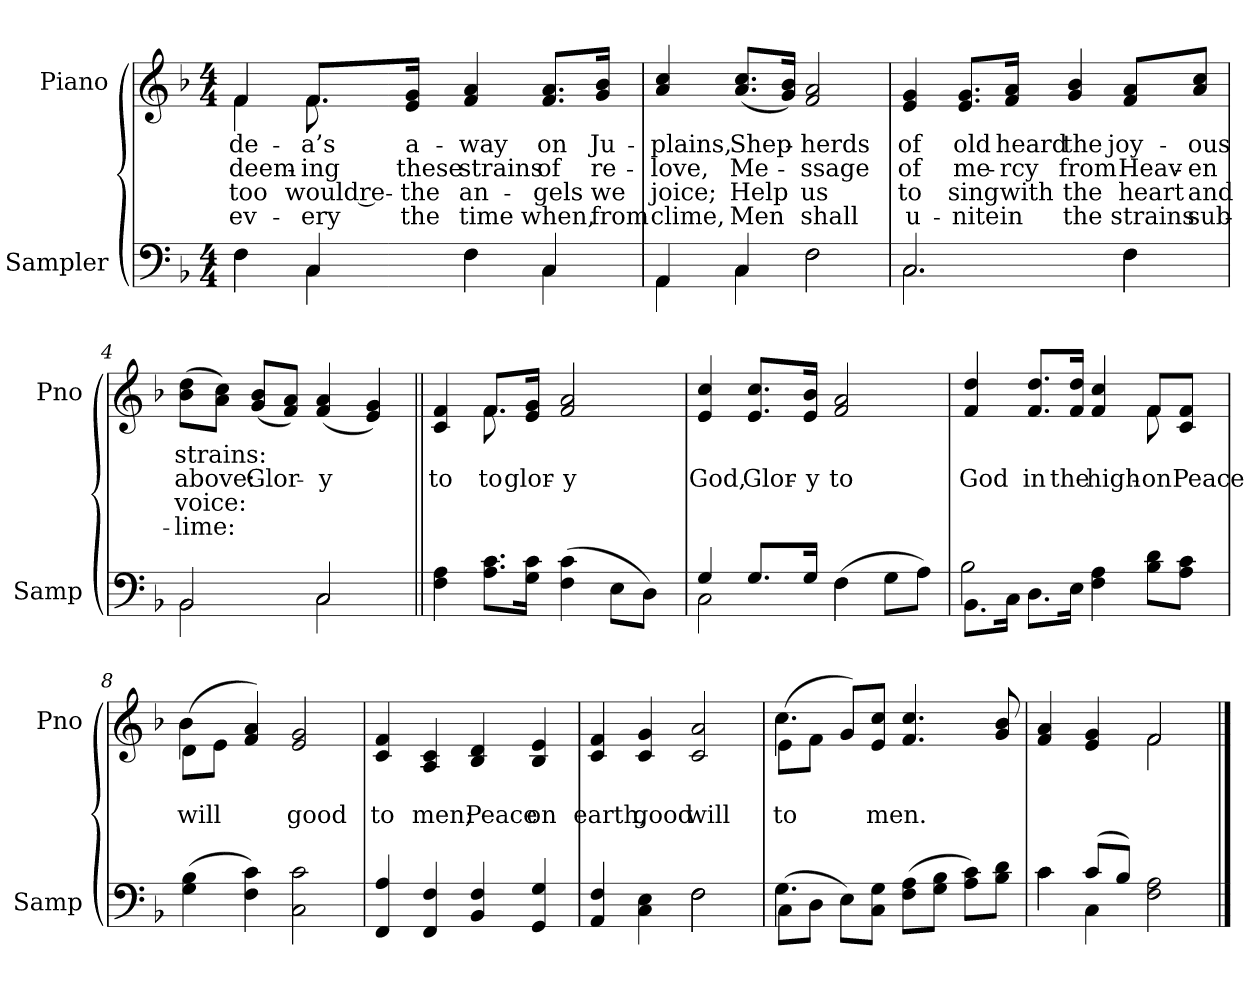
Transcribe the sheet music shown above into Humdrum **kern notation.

**kern	**kern	**text	**text	**text	**text
*part2	*part1	*part1	*part1	*part1	*part1
*staff2	*staff1	*staff1	*staff1	*staff1	*staff1
*I"Sampler	*I"Piano	*	*	*	*
*I'Samp	*I'Pno	*	*	*	*
*clefF4	*clefG2	*	*	*	*
*k[b-]	*k[b-]	*	*	*	*
*F:	*F:	*	*	*	*
*M4/4	*M4/4	*	*	*	*
=1	=1	=1	=1	=1	=1
*^	*^	*	*	*	*
4F\	4F	4f/	4f	-de-	-deem-	too	ev-
4C/	4C	8.f/L	8.f	-a’s	-ing	would re-	-ery
.	.	16e/ 16g/Jk	2ryy	a-	these	the	the
4F\	4F	4f/ 4a/	.	-way	strains	an-	time
4C/	4C	8.f/ 8.a/L	.	on	of	-gels	when,
.	.	16g/ 16b-/Jk	16ryy	Ju-	re-	we	from
*	*	*v	*v	*	*	*	*
=2	=2	=2	=2	=2	=2	=2
4AA/	4AA	4a/ 4cc/	plains,	love,	-joice;	clime,
4C/	4C	(8.a/ 8.cc/L	Shep-	Me-	Help	Men
.	.	16g/ 16b-/Jk)	.	.	.	.
2F\	2F	2f/ 2a/	-herds	-ssage	us	shall
=3	=3	=3	=3	=3	=3	=3
2.C/	2.C	4e/ 4g/	of	of	to	u-
.	.	8.e/ 8.g/L	old	me-	sing	-nite
.	.	16f/ 16a/Jk	heard	-rcy	with	in
.	.	4g/ 4b-/	the	from	the	the
4F\	4F	8f/ 8a/L	joy-	Heav-	heart	strains
.	.	8a/ 8cc/J	-ous	-en	and	sub-
=4	=4	=4	=4	=4	=4	=4
2BB-/	2BB-	(8b-\ 8dd\L	strains:	above:	voice:	-lime:
.	.	8a\ 8cc\J)	.	.	.	.
.	.	(8g/ 8b-/L	.	Glor-	.	.
.	.	8f/ 8a/J)	.	.	.	.
2C/	2C	(4f/ 4a/	.	-y	.	.
.	.	4e/ 4g/)	.	.	.	.
*v	*v	*	*	*	*	*
=5||	=5||	=5||	=5||	=5||	=5||
*	*^	*	*	*	*
4F\ 4A\	4c/ 4f/	4ryy	.	to	.	.
8.A\ 8.c\L	8.f/L	8.f	.	to	.	.
16G\ 16c\Jk	16e/ 16g/Jk	2ryy	.	glor-	.	.
(4F 4c	2f/ 2a/	.	.	-y	.	.
8E\L	.	.	.	.	.	.
8D\J)	.	.	.	.	.	.
.	.	16ryy	.	.	.	.
*	*v	*v	*	*	*	*
=6	=6	=6	=6	=6	=6
*^	*	*	*	*	*
4G/	2C	4e/ 4cc/	.	God,	.	.
8.G/L	.	8.e/ 8.cc/L	.	Glor-	.	.
16G/Jk	.	16e/ 16b-/Jk	.	-y	.	.
(4F\	4F	2f/ 2a/	.	to	.	.
8G\L	4ryy	.	.	.	.	.
8A\J)	.	.	.	.	.	.
=7	=7	=7	=7	=7	=7	=7
*	*	*^	*	*	*	*
8.BB-\L	2B-	4f 4dd	2.ryy	.	God	.	.
16C\Jk	.	.	.	.	.	.	.
8.D\L	.	8.f/ 8.dd/L	.	.	in	.	.
16E\Jk	.	16f/ 16dd/Jk	.	.	the	.	.
4F\ 4A\	2ryy	4f/ 4cc/	.	.	high-	.	.
8B-\ 8d\L	.	8f/L	8f	.	on	.	.
8A\ 8c\J	.	8c/ 8f/J	8ryy	.	Peace	.	.
*v	*v	*	*	*	*	*	*
=8	=8	=8	=8	=8	=8	=8
(4G 4B-	(8d\L	4b-	.	will	.	.
.	8e\J	.	.	.	.	.
4F 4c)	4f/ 4a/)	2.ryy	.	.	.	.
2C 2c	2e/ 2g/	.	.	good	.	.
*	*v	*v	*	*	*	*
=9	=9	=9	=9	=9	=9
4FF/ 4A/	4c/ 4f/	.	to	.	.
4FF/ 4F/	4A/ 4c/	.	men;	.	.
4BB-/ 4F/	4B-/ 4d/	.	Peace	.	.
4GG/ 4G/	4B-/ 4e/	.	on	.	.
=10	=10	=10	=10	=10	=10
*^	*	*	*	*	*
4AA/ 4F/	2ryy	4c/ 4f/	.	earth,	.	.
4C\ 4E\	.	4c/ 4g/	.	good	.	.
2F\	2F	2c/ 2a/	.	will	.	.
=11	=11	=11	=11	=11	=11	=11
*	*	*^	*	*	*	*
(8C\L	4.G	(8e\L	4.cc	.	to	.	.
8D\J	.	8f\J	.	.	.	.	.
8E\L)	.	8g/L)	.	.	.	.	.
8C\ 8G\J	2ryy	8e/ 8cc/J	2ryy	.	men.	.	.
(8F\ 8A\L	.	4.f/ 4.cc/	.	.	.	.	.
8G\ 8B-\J	.	.	.	.	.	.	.
8A\ 8c\L)	.	.	.	.	.	.	.
8B-\ 8d\J	8ryy	8g/ 8b-/	8ryy	.	.	.	.
=12	=12	=12	=12	=12	=12	=12	=12
4c\	4c	4f/ 4a/	2ryy	.	.	.	.
(8c/L	4C	4e/ 4g/	.	.	.	.	.
8B-/J)	.	.	.	.	.	.	.
2F\ 2A\	2ryy	2f/	2f	.	.	.	.
*v	*v	*	*	*	*	*	*
*	*v	*v	*	*	*	*
==	==	==	==	==	==
*-	*-	*-	*-	*-	*-
